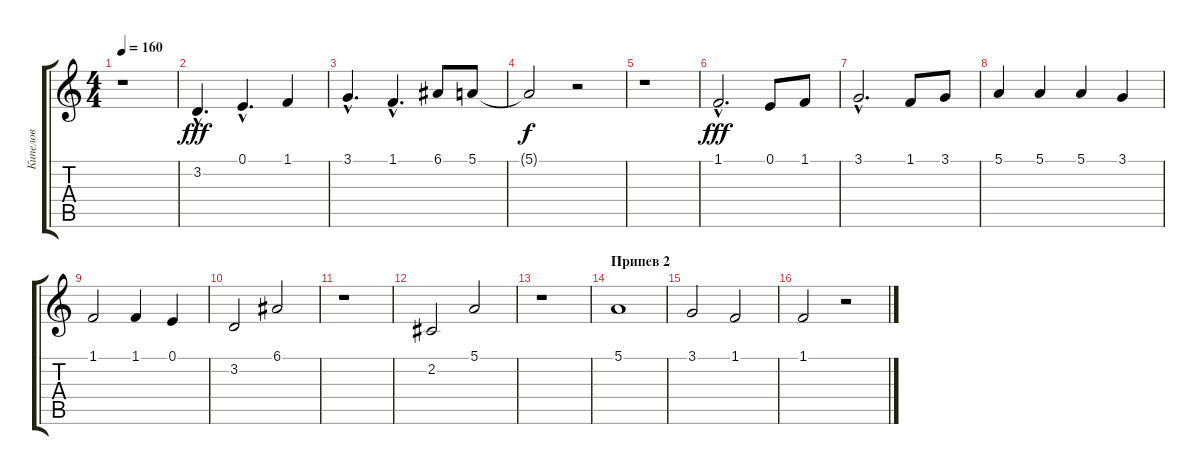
\track ("Кипелов" "Кипелов") {instrument tenorsax}
\staff {score tabs}
\tuning (E4 B3 G3 D3 A2 E2) {hide}
\ts (4 4)
\tempo 160
\clef g2
\ks c
r.1{dy fff} |
3.2{hac}.4{d} 0.1{hac}.4{d} 1.1.4 |
3.1{hac}.4{d} 1.1{hac}.4{d} 6.1.8 5.1.8 |
5.1{t}.2{dy f} r.2 |
r.1 |
1.1{hac}.2{d dy fff} 0.1.8 1.1.8 |
3.1{hac}.2{d} 1.1.8 3.1.8 |
5.1.4 5.1.4 5.1.4 3.1.4 |
1.1.2 1.1.4 0.1.4 |
3.2.2 6.1.2 |
r.1 |
2.2.2 5.1.2 |
r.1 |
\section ("" "Припев 2")
5.1.1 |
3.1.2 1.1.2 |
1.1.2 r.2
